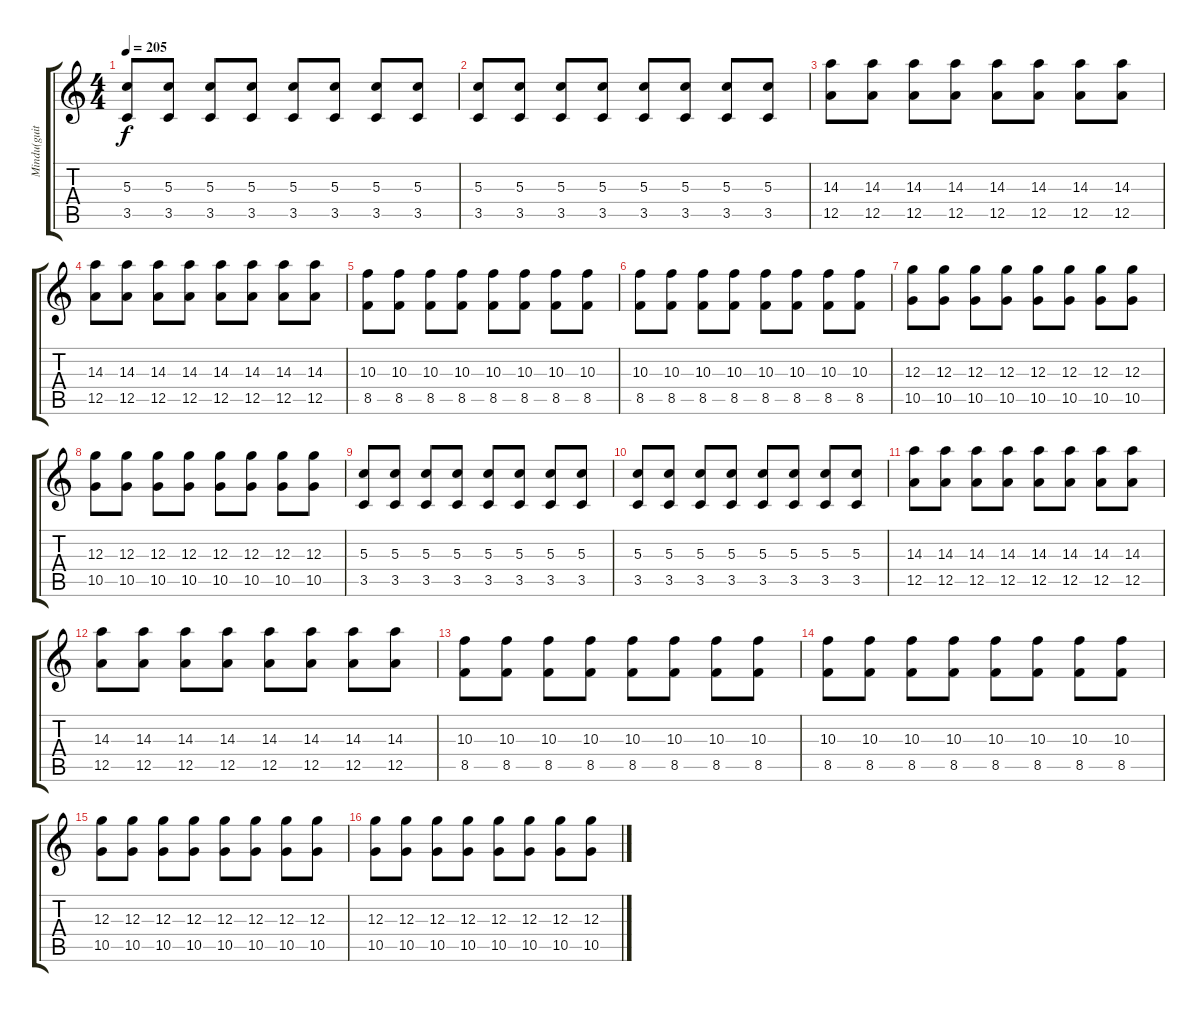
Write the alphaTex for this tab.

\track ("Mindu(guitarra)" "Mindu(guit") {instrument distortionguitar}
\staff {score tabs}
\tuning (E4 B3 G3 D3 A2 E2) {hide}
\ts (4 4)
\tempo 205
\clef g2
\ks c
(5.3 3.5).8{dy f} (5.3 3.5).8 (5.3 3.5).8 (5.3 3.5).8 (5.3 3.5).8 (5.3 3.5).8 (5.3 3.5).8 (5.3 3.5).8 |
(5.3 3.5).8 (5.3 3.5).8 (5.3 3.5).8 (5.3 3.5).8 (5.3 3.5).8 (5.3 3.5).8 (5.3 3.5).8 (5.3 3.5).8 |
(14.3 12.5).8 (14.3 12.5).8 (14.3 12.5).8 (14.3 12.5).8 (14.3 12.5).8 (14.3 12.5).8 (14.3 12.5).8 (14.3 12.5).8 |
(14.3 12.5).8 (14.3 12.5).8 (14.3 12.5).8 (14.3 12.5).8 (14.3 12.5).8 (14.3 12.5).8 (14.3 12.5).8 (14.3 12.5).8 |
(10.3 8.5).8 (10.3 8.5).8 (10.3 8.5).8 (10.3 8.5).8 (10.3 8.5).8 (10.3 8.5).8 (10.3 8.5).8 (10.3 8.5).8 |
(10.3 8.5).8 (10.3 8.5).8 (10.3 8.5).8 (10.3 8.5).8 (10.3 8.5).8 (10.3 8.5).8 (10.3 8.5).8 (10.3 8.5).8 |
(12.3 10.5).8 (12.3 10.5).8 (12.3 10.5).8 (12.3 10.5).8 (12.3 10.5).8 (12.3 10.5).8 (12.3 10.5).8 (12.3 10.5).8 |
(12.3 10.5).8 (12.3 10.5).8 (12.3 10.5).8 (12.3 10.5).8 (12.3 10.5).8 (12.3 10.5).8 (12.3 10.5).8 (12.3 10.5).8 |
(5.3 3.5).8 (5.3 3.5).8 (5.3 3.5).8 (5.3 3.5).8 (5.3 3.5).8 (5.3 3.5).8 (5.3 3.5).8 (5.3 3.5).8 |
(5.3 3.5).8 (5.3 3.5).8 (5.3 3.5).8 (5.3 3.5).8 (5.3 3.5).8 (5.3 3.5).8 (5.3 3.5).8 (5.3 3.5).8 |
(14.3 12.5).8 (14.3 12.5).8 (14.3 12.5).8 (14.3 12.5).8 (14.3 12.5).8 (14.3 12.5).8 (14.3 12.5).8 (14.3 12.5).8 |
(14.3 12.5).8 (14.3 12.5).8 (14.3 12.5).8 (14.3 12.5).8 (14.3 12.5).8 (14.3 12.5).8 (14.3 12.5).8 (14.3 12.5).8 |
(10.3 8.5).8 (10.3 8.5).8 (10.3 8.5).8 (10.3 8.5).8 (10.3 8.5).8 (10.3 8.5).8 (10.3 8.5).8 (10.3 8.5).8 |
(10.3 8.5).8 (10.3 8.5).8 (10.3 8.5).8 (10.3 8.5).8 (10.3 8.5).8 (10.3 8.5).8 (10.3 8.5).8 (10.3 8.5).8 |
(12.3 10.5).8 (12.3 10.5).8 (12.3 10.5).8 (12.3 10.5).8 (12.3 10.5).8 (12.3 10.5).8 (12.3 10.5).8 (12.3 10.5).8 |
(12.3 10.5).8 (12.3 10.5).8 (12.3 10.5).8 (12.3 10.5).8 (12.3 10.5).8 (12.3 10.5).8 (12.3 10.5).8 (12.3 10.5).8
